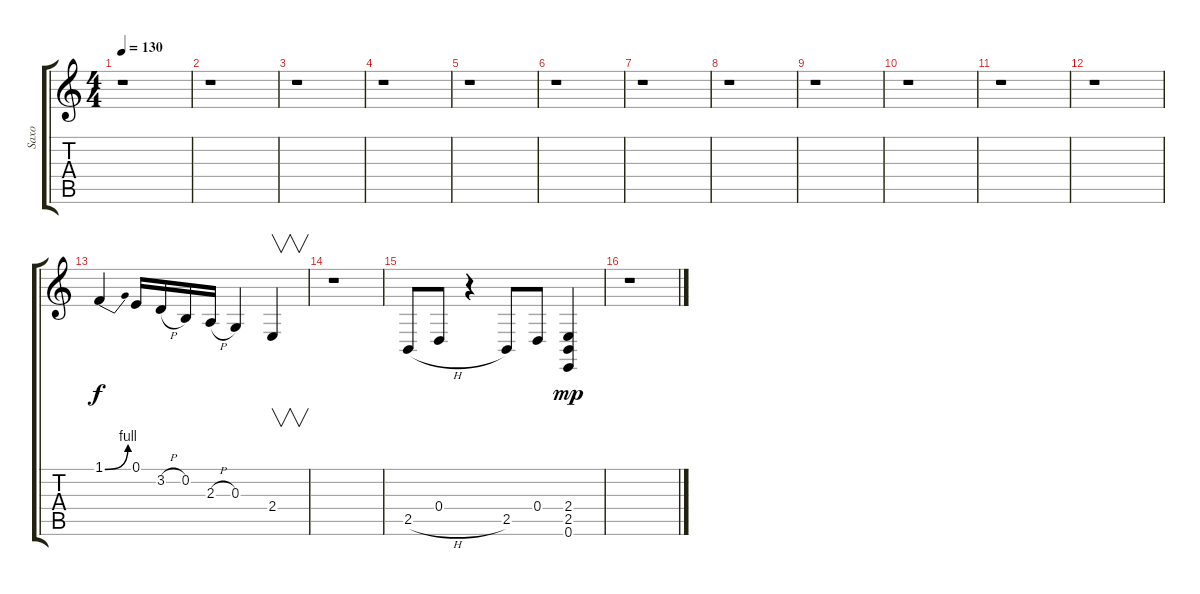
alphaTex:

\track ("Saxo" "Saxo") {instrument baritonesax}
\staff {score tabs}
\tuning (E4 B3 G3 D3 A2 E2) {hide}
\ts (4 4)
\tempo 130
\clef g2
\ks c
r.1{dy f instrument baritonesax} |
r.1 |
r.1 |
r.1 |
r.1 |
r.1 |
r.1 |
r.1 |
r.1 |
r.1 |
r.1 |
r.1 |
1.1{be (bend 0 0 60 4)}.4 0.1.16 3.2{h}.16 0.2.16 2.3{h}.16 0.3.4 2.4.4{v} |
r.1 |
2.5{h}.8 0.4.8 r.4 2.5.8 0.4.8 (2.4 2.5 0.6).4{dy mp} |
r.1
